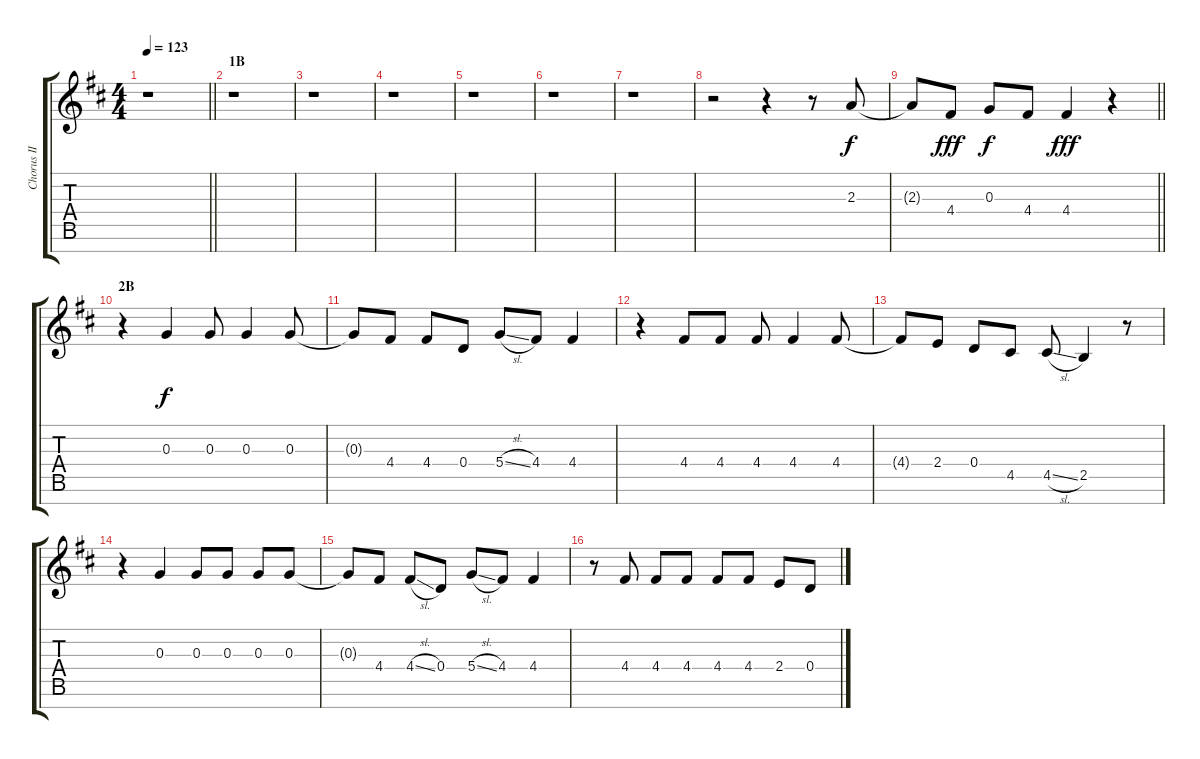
\track ("Chorus II" "Chorus II") {instrument voiceoohs}
\staff {score tabs}
\tuning (E5 B4 G4 D4 A3 E3 B2) {hide}
\ts (4 4)
\tempo 123
\clef g2
\barLineRight lightlight
\ks d
r.1{dy f} |
\section ("" "1B")
r.1 |
r.1 |
r.1 |
r.1 |
r.1 |
r.1 |
r.2 r.4 r.8 2.3.8 |
\barLineRight lightlight
2.3{t}.8 4.4.8{dy fff} 0.3.8{dy f} 4.4.8 4.4.4{dy fff} r.4 |
\section ("" "2B")
r.4 0.3.4{dy f} 0.3.8 0.3.4 0.3.8 |
0.3{t}.8 4.4.8 4.4.8 0.4.8 5.4{sl}.8 4.4.8 4.4.4 |
r.4 4.4.8 4.4.8 4.4.8 4.4.4 4.4.8 |
4.4{t}.8 2.4.8 0.4.8 4.5.8 4.5{sl}.8 2.5.4 r.8 |
r.4 0.3.4 0.3.8 0.3.8 0.3.8 0.3.8 |
0.3{t}.8 4.4.8 4.4{sl}.8 0.4.8 5.4{sl}.8 4.4.8 4.4.4 |
r.8 4.4.8 4.4.8 4.4.8 4.4.8 4.4.8 2.4.8 0.4.8
